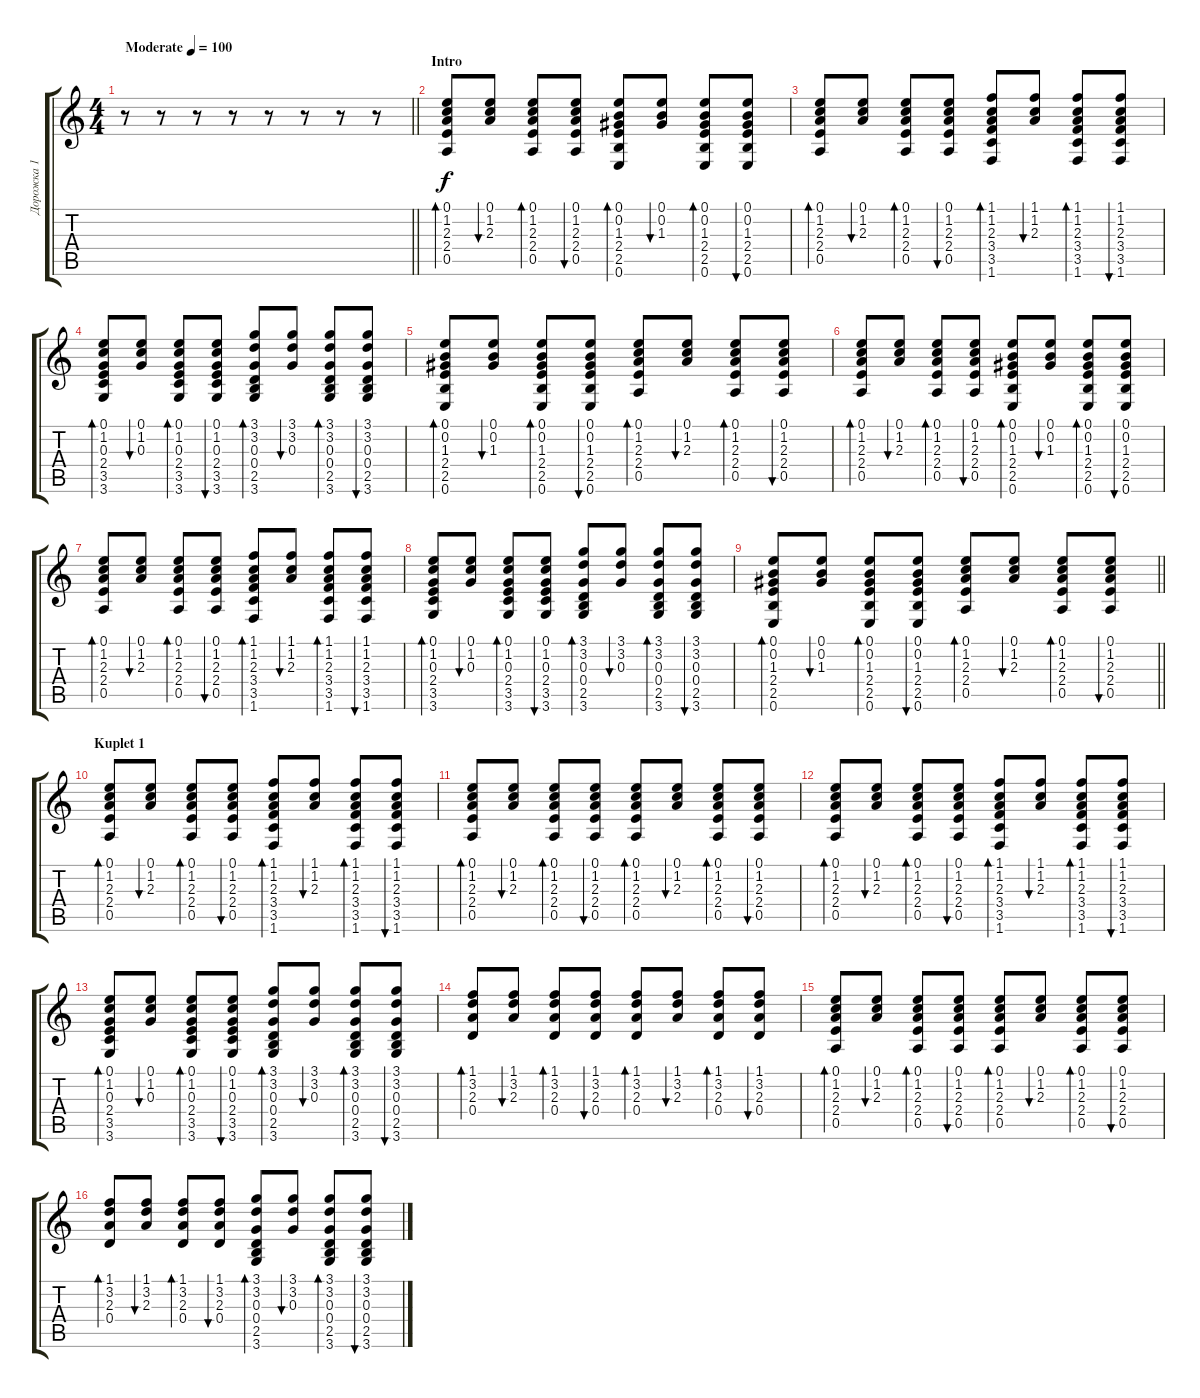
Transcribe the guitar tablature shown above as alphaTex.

\track ("Дорожка 1" "Дорожка 1") {instrument acousticguitarsteel}
\staff {score tabs}
\tuning (E4 B3 G3 D3 A2 E2) {hide}
\ts (4 4)
\tempo (100 "Moderate")
\clef g2
\barLineRight lightlight
\ks c
r.8{dy f instrument acousticguitarsteel} r.8 r.8 r.8 r.8 r.8 r.8 r.8 |
\section ("" "Intro")
(0.1 1.2 2.3 2.4 0.5).8{bd 60} (0.1 1.2 2.3).8{bu 60} (0.1 1.2 2.3 2.4 0.5).8{bd 60} (0.1 1.2 2.3 2.4 0.5).8{bu 60} (0.1 0.2 1.3 2.4 2.5 0.6).8{bd 60} (0.1 0.2 1.3).8{bu 60} (0.1 0.2 1.3 2.4 2.5 0.6).8{bd 60} (0.1 0.2 1.3 2.4 2.5 0.6).8{bu 60} |
(0.1 1.2 2.3 2.4 0.5).8{bd 60} (0.1 1.2 2.3).8{bu 60} (0.1 1.2 2.3 2.4 0.5).8{bd 60} (0.1 1.2 2.3 2.4 0.5).8{bu 60} (1.1 1.2 2.3 3.4 3.5 1.6).8{bd 60} (1.1 1.2 2.3).8{bu 60} (1.1 1.2 2.3 3.4 3.5 1.6).8{bd 60} (1.1 1.2 2.3 3.4 3.5 1.6).8{bu 60} |
(0.1 1.2 0.3 2.4 3.5 3.6).8{bd 60} (0.1 1.2 0.3).8{bu 60} (0.1 1.2 0.3 2.4 3.5 3.6).8{bd 60} (0.1 1.2 0.3 2.4 3.5 3.6).8{bu 60} (3.1 3.2 0.3 0.4 2.5 3.6).8{bd 60} (3.1 3.2 0.3).8{bu 60} (3.1 3.2 0.3 0.4 2.5 3.6).8{bd 60} (3.1 3.2 0.3 0.4 2.5 3.6).8{bu 60} |
(0.1 0.2 1.3 2.4 2.5 0.6).8{bd 60} (0.1 0.2 1.3).8{bu 60} (0.1 0.2 1.3 2.4 2.5 0.6).8{bd 60} (0.1 0.2 1.3 2.4 2.5 0.6).8{bu 60} (0.1 1.2 2.3 2.4 0.5).8{bd 60} (0.1 1.2 2.3).8{bu 60} (0.1 1.2 2.3 2.4 0.5).8{bd 60} (0.1 1.2 2.3 2.4 0.5).8{bu 60} |
(0.1 1.2 2.3 2.4 0.5).8{bd 60} (0.1 1.2 2.3).8{bu 60} (0.1 1.2 2.3 2.4 0.5).8{bd 60} (0.1 1.2 2.3 2.4 0.5).8{bu 60} (0.1 0.2 1.3 2.4 2.5 0.6).8{bd 60} (0.1 0.2 1.3).8{bu 60} (0.1 0.2 1.3 2.4 2.5 0.6).8{bd 60} (0.1 0.2 1.3 2.4 2.5 0.6).8{bu 60} |
(0.1 1.2 2.3 2.4 0.5).8{bd 60} (0.1 1.2 2.3).8{bu 60} (0.1 1.2 2.3 2.4 0.5).8{bd 60} (0.1 1.2 2.3 2.4 0.5).8{bu 60} (1.1 1.2 2.3 3.4 3.5 1.6).8{bd 60} (1.1 1.2 2.3).8{bu 60} (1.1 1.2 2.3 3.4 3.5 1.6).8{bd 60} (1.1 1.2 2.3 3.4 3.5 1.6).8{bu 60} |
(0.1 1.2 0.3 2.4 3.5 3.6).8{bd 60} (0.1 1.2 0.3).8{bu 60} (0.1 1.2 0.3 2.4 3.5 3.6).8{bd 60} (0.1 1.2 0.3 2.4 3.5 3.6).8{bu 60} (3.1 3.2 0.3 0.4 2.5 3.6).8{bd 60} (3.1 3.2 0.3).8{bu 60} (3.1 3.2 0.3 0.4 2.5 3.6).8{bd 60} (3.1 3.2 0.3 0.4 2.5 3.6).8{bu 60} |
\barLineRight lightlight
(0.1 0.2 1.3 2.4 2.5 0.6).8{bd 60} (0.1 0.2 1.3).8{bu 60} (0.1 0.2 1.3 2.4 2.5 0.6).8{bd 60} (0.1 0.2 1.3 2.4 2.5 0.6).8{bu 60} (0.1 1.2 2.3 2.4 0.5).8{bd 60} (0.1 1.2 2.3).8{bu 60} (0.1 1.2 2.3 2.4 0.5).8{bd 60} (0.1 1.2 2.3 2.4 0.5).8{bu 60} |
\section ("" "Kuplet 1")
(0.1 1.2 2.3 2.4 0.5).8{bd 60} (0.1 1.2 2.3).8{bu 60} (0.1 1.2 2.3 2.4 0.5).8{bd 60} (0.1 1.2 2.3 2.4 0.5).8{bu 60} (1.1 1.2 2.3 3.4 3.5 1.6).8{bd 60} (1.1 1.2 2.3).8{bu 60} (1.1 1.2 2.3 3.4 3.5 1.6).8{bd 60} (1.1 1.2 2.3 3.4 3.5 1.6).8{bu 60} |
(0.1 1.2 2.3 2.4 0.5).8{bd 60} (0.1 1.2 2.3).8{bu 60} (0.1 1.2 2.3 2.4 0.5).8{bd 60} (0.1 1.2 2.3 2.4 0.5).8{bu 60} (0.1 1.2 2.3 2.4 0.5).8{bd 60} (0.1 1.2 2.3).8{bu 60} (0.1 1.2 2.3 2.4 0.5).8{bd 60} (0.1 1.2 2.3 2.4 0.5).8{bu 60} |
(0.1 1.2 2.3 2.4 0.5).8{bd 60} (0.1 1.2 2.3).8{bu 60} (0.1 1.2 2.3 2.4 0.5).8{bd 60} (0.1 1.2 2.3 2.4 0.5).8{bu 60} (1.1 1.2 2.3 3.4 3.5 1.6).8{bd 60} (1.1 1.2 2.3).8{bu 60} (1.1 1.2 2.3 3.4 3.5 1.6).8{bd 60} (1.1 1.2 2.3 3.4 3.5 1.6).8{bu 60} |
(0.1 1.2 0.3 2.4 3.5 3.6).8{bd 60} (0.1 1.2 0.3).8{bu 60} (0.1 1.2 0.3 2.4 3.5 3.6).8{bd 60} (0.1 1.2 0.3 2.4 3.5 3.6).8{bu 60} (3.1 3.2 0.3 0.4 2.5 3.6).8{bd 60} (3.1 3.2 0.3).8{bu 60} (3.1 3.2 0.3 0.4 2.5 3.6).8{bd 60} (3.1 3.2 0.3 0.4 2.5 3.6).8{bu 60} |
(1.1 3.2 2.3 0.4).8{bd 60} (1.1 3.2 2.3).8{bu 60} (1.1 3.2 2.3 0.4).8{bd 60} (1.1 3.2 2.3 0.4).8{bu 60} (1.1 3.2 2.3 0.4).8{bd 60} (1.1 3.2 2.3).8{bu 60} (1.1 3.2 2.3 0.4).8{bd 60} (1.1 3.2 2.3 0.4).8{bu 60} |
(0.1 1.2 2.3 2.4 0.5).8{bd 60} (0.1 1.2 2.3).8{bu 60} (0.1 1.2 2.3 2.4 0.5).8{bd 60} (0.1 1.2 2.3 2.4 0.5).8{bu 60} (0.1 1.2 2.3 2.4 0.5).8{bd 60} (0.1 1.2 2.3).8{bu 60} (0.1 1.2 2.3 2.4 0.5).8{bd 60} (0.1 1.2 2.3 2.4 0.5).8{bu 60} |
(1.1 3.2 2.3 0.4).8{bd 60} (1.1 3.2 2.3).8{bu 60} (1.1 3.2 2.3 0.4).8{bd 60} (1.1 3.2 2.3 0.4).8{bu 60} (3.1 3.2 0.3 0.4 2.5 3.6).8{bd 60} (3.1 3.2 0.3).8{bu 60} (3.1 3.2 0.3 0.4 2.5 3.6).8{bd 60} (3.1 3.2 0.3 0.4 2.5 3.6).8{bu 60}
